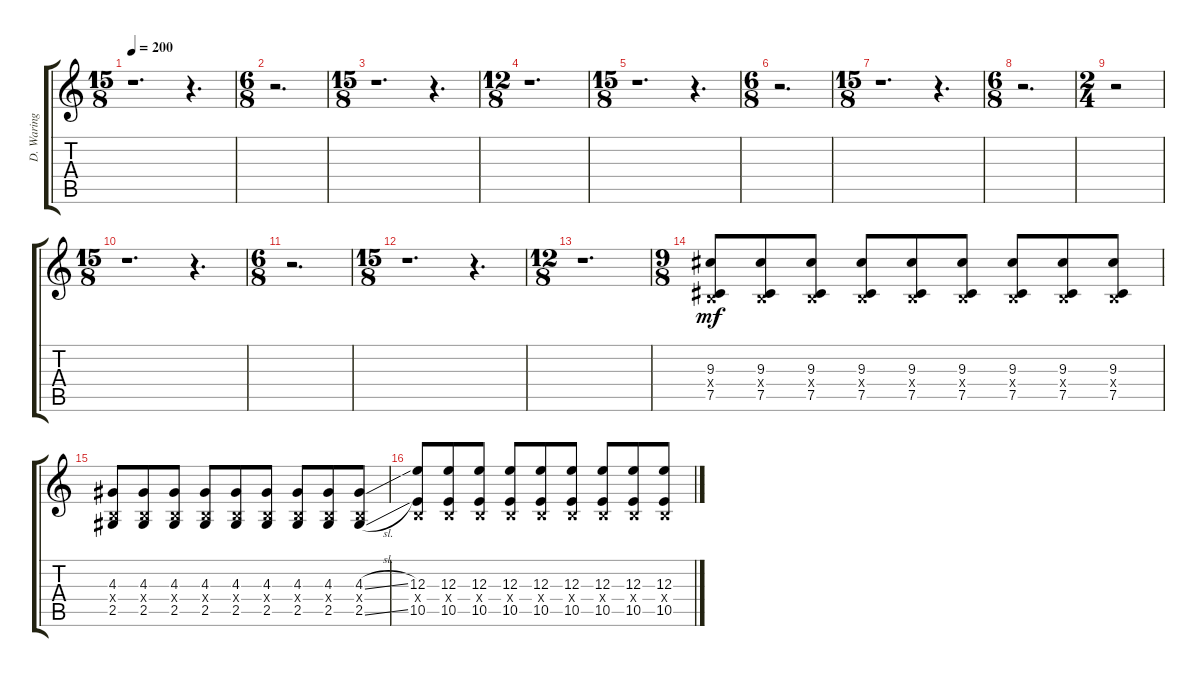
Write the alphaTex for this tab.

\track ("D. Waring Lead Gtr." "D. Waring ") {instrument distortionguitar}
\staff {score tabs}
\tuning (Db4 Ab3 E3 B2 Gb2 Db2) {hide}
\ts (15 8)
\tempo 200
\clef g2
\ks c
r.1{d dy f} r.4{d} |
\ts (6 8)
r.2{d} |
\ts (15 8)
r.1{d} r.4{d} |
\ts (12 8)
r.1{d} |
\ts (15 8)
r.1{d} r.4{d} |
\ts (6 8)
r.2{d} |
\ts (15 8)
r.1{d} r.4{d} |
\ts (6 8)
r.2{d} |
\ts (2 4)
r.2 |
\ts (15 8)
r.1{d} r.4{d} |
\ts (6 8)
r.2{d} |
\ts (15 8)
r.1{d} r.4{d} |
\ts (12 8)
r.1{d} |
\ts (9 8)
(9.3 0.4{x} 7.5).8{dy mf volume 13 instrument distortionguitar} (9.3 0.4{x} 7.5).8 (9.3 0.4{x} 7.5).8 (9.3 0.4{x} 7.5).8 (9.3 0.4{x} 7.5).8 (9.3 0.4{x} 7.5).8 (9.3 0.4{x} 7.5).8 (9.3 0.4{x} 7.5).8 (9.3 0.4{x} 7.5).8 |
(4.3 0.4{x} 2.5).8 (4.3 0.4{x} 2.5).8 (4.3 0.4{x} 2.5).8 (4.3 0.4{x} 2.5).8 (4.3 0.4{x} 2.5).8 (4.3 0.4{x} 2.5).8 (4.3 0.4{x} 2.5).8 (4.3 0.4{x} 2.5).8 (4.3{sl} 0.4{x} 2.5{sl}).8 |
(12.3 0.4{x} 10.5).8 (12.3 0.4{x} 10.5).8 (12.3 0.4{x} 10.5).8 (12.3 0.4{x} 10.5).8 (12.3 0.4{x} 10.5).8 (12.3 0.4{x} 10.5).8 (12.3 0.4{x} 10.5).8 (12.3 0.4{x} 10.5).8 (12.3 0.4{x} 10.5).8
